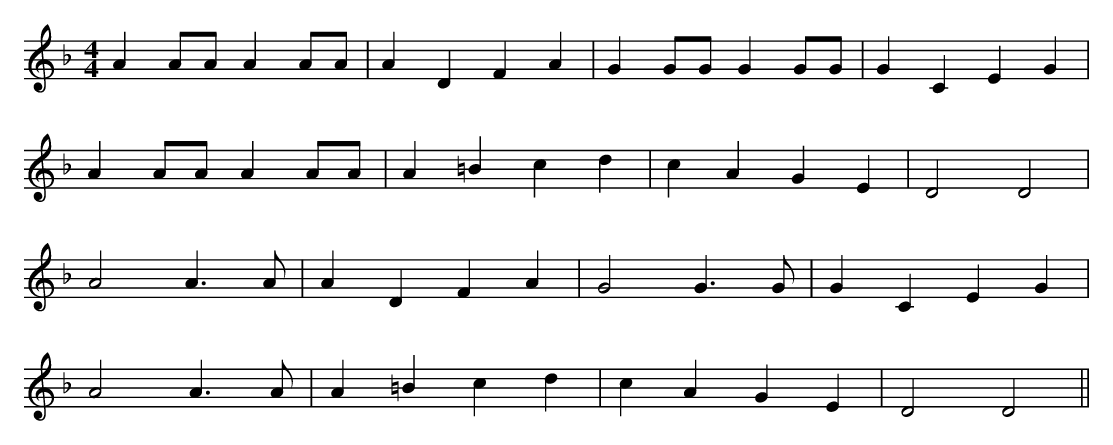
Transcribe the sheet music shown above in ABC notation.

X:1
M:4/4
K:Dmin
A2 AA A2 AA | A2 D2 F2 A2 | G2 GG G2 GG | G2 C2 E2 G2 |
A2 AA A2 AA | A2 =B2 c2 d2 | c2 A2 G2 E2 | D4 D4 |
A4 A3 A | A2 D2 F2 A2 | G4 G3 G | G2 C2 E2 G2 |
A4 A3 A | A2 =B2 c2 d2 | c2 A2 G2 E2 | D4 D4 ||
